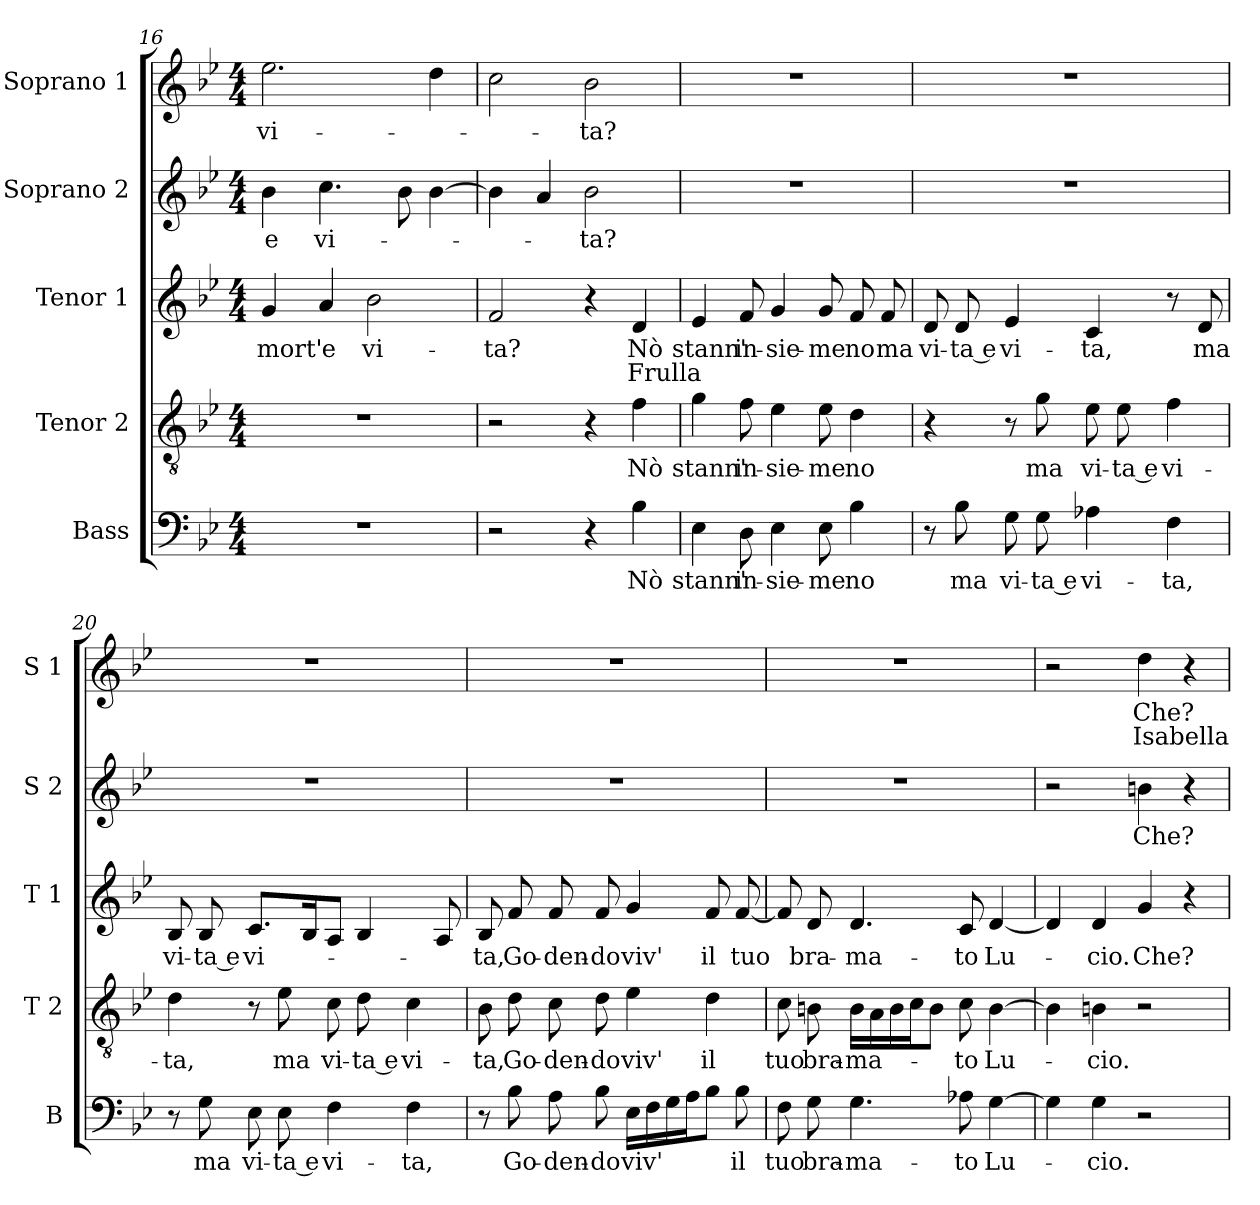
**kern	**text	**kern	**text	**kern	**text	**text	**kern	**text	**kern	**text	**text
*part5	*part5	*part4	*part4	*part3	*part3	*part3	*part2	*part2	*part1	*part1	*part1
*staff5	*staff5	*staff4	*staff4	*staff3	*staff3	*staff3	*staff2	*staff2	*staff1	*staff1	*staff1
*I"Bass	*	*I"Tenor 2	*	*I"Tenor 1	*	*	*I"Soprano 2	*	*I"Soprano 1	*	*
*I'B	*	*I'T 2	*	*I'T 1	*	*	*I'S 2	*	*I'S 1	*	*
*clefF4	*	*clefGv2	*	*clefG2	*	*	*clefG2	*	*clefG2	*	*
*k[b-e-]	*	*k[b-e-]	*	*k[b-e-]	*	*	*k[b-e-]	*	*k[b-e-]	*	*
*B-:	*	*B-:	*	*B-:	*	*	*B-:	*	*B-:	*	*
*M4/4	*	*M4/4	*	*M4/4	*	*	*M4/4	*	*M4/4	*	*
=16	=16	=16	=16	=16	=16	=16	=16	=16	=16	=16	=16
!	!	!	!	!	!LO:LY:b	!	!	!LO:LY:b	!	!LO:LY:b	!
1r	.	1r	.	4g/	mort'	.	4b-\	e	2.ee-\	vi-	.
!	!	!	!	!	!LO:LY:b	!	!	!LO:LY:b	!	!	!
.	.	.	.	4a/	e	.	4.cc\	vi-	.	.	.
!	!	!	!	!	!LO:LY:b	!	!	!	!	!	!
.	.	.	.	2b-\	vi-	.	.	.	.	.	.
.	.	.	.	.	.	.	8b-\	.	.	.	.
.	.	.	.	.	.	.	[4b-\	.	4dd\	.	.
=17	=17	=17	=17	=17	=17	=17	=17	=17	=17	=17	=17
!	!	!	!	!	!LO:LY:b	!	!	!	!	!	!
2r	.	2r	.	2f/	-ta?	.	4b-\]	.	2cc\	.	.
.	.	.	.	.	.	.	4a/	.	.	.	.
!	!	!	!	!	!	!	!	!LO:LY:b	!	!LO:LY:b	!
4r	.	4r	.	4r	.	.	2b-\	-ta?	2b-\	-ta?	.
!	!LO:LY:b	!	!LO:LY:b	!	!LO:LY:b	!LO:LY:a	!	!	!	!	!
4B-\	Nò	4f\	Nò	4d/	Nò	Frulla	.	.	.	.	.
!!LO:LB:g=z
=18	=18	=18	=18	=18	=18	=18	=18	=18	=18	=18	=18
!	!LO:LY:b	!	!LO:LY:b	!	!LO:LY:b	!	!	!	!	!	!
4E-\	stann'	4g\	stann'	4e-/	stann'	.	1r	.	1r	.	.
!	!LO:LY:b	!	!LO:LY:b	!	!LO:LY:b	!	!	!	!	!	!
8D\	in-	8f\	in-	8f/	in-	.	.	.	.	.	.
!	!LO:LY:b	!	!LO:LY:b	!	!LO:LY:b	!	!	!	!	!	!
4E-\	-sie-	4e-\	-sie-	4g/	-sie-	.	.	.	.	.	.
!	!LO:LY:b	!	!LO:LY:b	!	!LO:LY:b	!	!	!	!	!	!
8E-\	-me	8e-\	-me	8g/	-me	.	.	.	.	.	.
!	!LO:LY:b	!	!LO:LY:b	!	!LO:LY:b	!	!	!	!	!	!
4B-\	no	4d\	no	8f/	no	.	.	.	.	.	.
!	!	!	!	!	!LO:LY:b	!	!	!	!	!	!
.	.	.	.	8f/	ma	.	.	.	.	.	.
=19	=19	=19	=19	=19	=19	=19	=19	=19	=19	=19	=19
!	!	!	!	!	!LO:LY:b	!	!	!	!	!	!
8r	.	4r	.	8d/	vi-	.	1r	.	1r	.	.
!	!LO:LY:b	!	!	!	!LO:LY:b	!	!	!	!	!	!
8B-\	ma	.	.	8d/	-ta e	.	.	.	.	.	.
!	!LO:LY:b	!	!	!	!LO:LY:b	!	!	!	!	!	!
8G\	vi-	8r	.	4e-/	vi-	.	.	.	.	.	.
!	!LO:LY:b	!	!LO:LY:b	!	!	!	!	!	!	!	!
8G\	-ta e	8g\	ma	.	.	.	.	.	.	.	.
!	!LO:LY:b	!	!LO:LY:b	!	!LO:LY:b	!	!	!	!	!	!
4A-X\	vi-	8e-\	vi-	4c/	-ta,	.	.	.	.	.	.
!	!	!	!LO:LY:b	!	!	!	!	!	!	!	!
.	.	8e-\	-ta e	.	.	.	.	.	.	.	.
!	!LO:LY:b	!	!LO:LY:b	!	!	!	!	!	!	!	!
4F\	-ta,	4f\	vi-	8r	.	.	.	.	.	.	.
!	!	!	!	!	!LO:LY:b	!	!	!	!	!	!
.	.	.	.	8d/	ma	.	.	.	.	.	.
=20	=20	=20	=20	=20	=20	=20	=20	=20	=20	=20	=20
!	!	!	!LO:LY:b	!	!LO:LY:b	!	!	!	!	!	!
8r	.	4d\	-ta,	8B-/	vi-	.	1r	.	1r	.	.
!	!LO:LY:b	!	!	!	!LO:LY:b	!	!	!	!	!	!
8G\	ma	.	.	8B-/	-ta e	.	.	.	.	.	.
!	!LO:LY:b	!	!	!	!LO:LY:b	!	!	!	!	!	!
8E-\	vi-	8r	.	8.c/L	vi-	.	.	.	.	.	.
!	!LO:LY:b	!	!LO:LY:b	!	!	!	!	!	!	!	!
8E-\	-ta e	8e-\	ma	.	.	.	.	.	.	.	.
.	.	.	.	16B-/k	.	.	.	.	.	.	.
!	!LO:LY:b	!	!LO:LY:b	!	!	!	!	!	!	!	!
4F\	vi-	8c\	vi-	8A/J	.	.	.	.	.	.	.
!	!	!	!LO:LY:b	!	!	!	!	!	!	!	!
.	.	8d\	-ta e	4B-/	.	.	.	.	.	.	.
!	!LO:LY:b	!	!LO:LY:b	!	!	!	!	!	!	!	!
4F\	-ta,	4c\	vi-	.	.	.	.	.	.	.	.
.	.	.	.	8A/	.	.	.	.	.	.	.
=21	=21	=21	=21	=21	=21	=21	=21	=21	=21	=21	=21
!	!	!	!LO:LY:b	!	!LO:LY:b	!	!	!	!	!	!
8r	.	8B-\	-ta,	8B-/	-ta,	.	1r	.	1r	.	.
!	!LO:LY:b	!	!LO:LY:b	!	!LO:LY:b	!	!	!	!	!	!
8B-\	Go-	8d\	Go-	8f/	Go-	.	.	.	.	.	.
!	!LO:LY:b	!	!LO:LY:b	!	!LO:LY:b	!	!	!	!	!	!
8A\	-den-	8c\	-den-	8f/	-den-	.	.	.	.	.	.
!	!LO:LY:b	!	!LO:LY:b	!	!LO:LY:b	!	!	!	!	!	!
8B-\	-do	8d\	-do	8f/	-do	.	.	.	.	.	.
!	!LO:LY:b	!	!LO:LY:b	!	!LO:LY:b	!	!	!	!	!	!
16E-\LL	viv'	4e-\	viv'	4g/	viv'	.	.	.	.	.	.
16F\	.	.	.	.	.	.	.	.	.	.	.
16G\	.	.	.	.	.	.	.	.	.	.	.
16A\J	.	.	.	.	.	.	.	.	.	.	.
!	!	!	!LO:LY:b	!	!LO:LY:b	!	!	!	!	!	!
8B-\J	.	4d\	il	8f/	il	.	.	.	.	.	.
!	!LO:LY:b	!	!	!	!LO:LY:b	!	!	!	!	!	!
8B-\	il	.	.	[8f/	tuo	.	.	.	.	.	.
!!LO:PB:g=z
=22	=22	=22	=22	=22	=22	=22	=22	=22	=22	=22	=22
!	!LO:LY:b	!	!LO:LY:b	!	!	!	!	!	!	!	!
8F\	tuo	8c\	tuo	8f/]	.	.	1r	.	1r	.	.
!	!LO:LY:b	!	!LO:LY:b	!	!LO:LY:b	!	!	!	!	!	!
8G\	bra-	8Bn\	bra-	8d/	bra-	.	.	.	.	.	.
!	!LO:LY:b	!	!LO:LY:b	!	!LO:LY:b	!	!	!	!	!	!
4.G\	-ma-	16B\LL	-ma-	4.d/	-ma-	.	.	.	.	.	.
.	.	16A\	.	.	.	.	.	.	.	.	.
.	.	16B\	.	.	.	.	.	.	.	.	.
.	.	16c\J	.	.	.	.	.	.	.	.	.
.	.	8B\J	.	.	.	.	.	.	.	.	.
!	!LO:LY:b	!	!LO:LY:b	!	!LO:LY:b	!	!	!	!	!	!
8A-X\	-to	8c\	-to	8c/	-to	.	.	.	.	.	.
!	!LO:LY:b	!	!LO:LY:b	!	!LO:LY:b	!	!	!	!	!	!
[4G\	Lu-	[4B\	Lu-	[4d/	Lu-	.	.	.	.	.	.
=23	=23	=23	=23	=23	=23	=23	=23	=23	=23	=23	=23
4G\]	.	4B\]	.	4d/]	.	.	2r	.	2r	.	.
!	!LO:LY:b	!	!LO:LY:b	!	!LO:LY:b	!	!	!	!	!	!
4G\	-cio.	4Bn\	-cio.	4d/	-cio.	.	.	.	.	.	.
!	!	!	!	!	!LO:LY:b	!	!	!LO:LY:b	!	!LO:LY:b	!LO:LY:a
2r	.	2r	.	4g/	Che?	.	4bn\	Che?	4dd\	Che?	Isabella
.	.	.	.	4r	.	.	4r	.	4r	.	.
=	=	=	=	=	=	=	=	=	=	=	=
*-	*-	*-	*-	*-	*-	*-	*-	*-	*-	*-	*-
